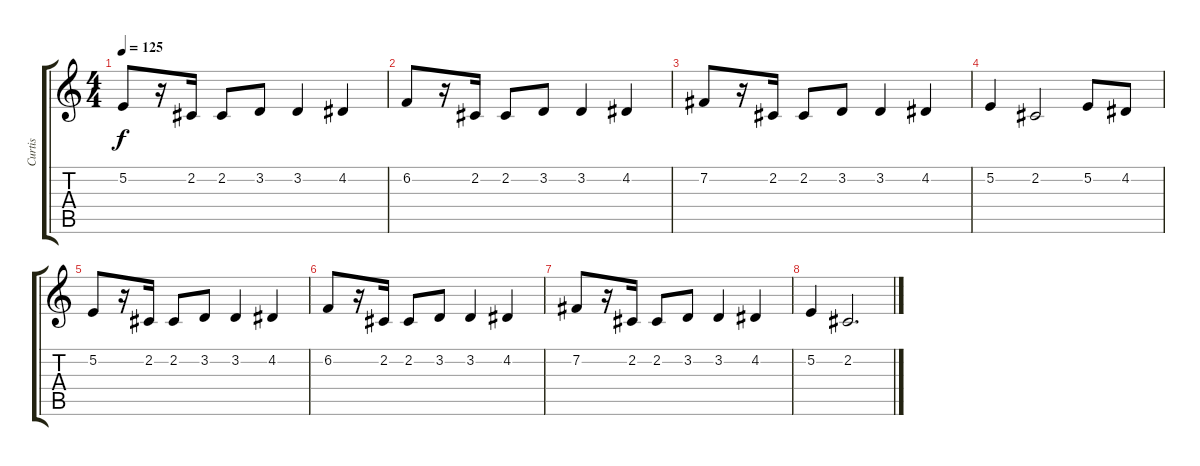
\track ("Curtis" "Curtis") {instrument baritonesax}
\staff {score tabs}
\tuning (E4 B3 G3 D3 A2 E2) {hide}
\ts (4 4)
\tempo 125
\clef g2
\ks c
5.2.8{dy f} r.16 2.2.16 2.2.8 3.2.8 3.2.4 4.2.4 |
6.2.8 r.16 2.2.16 2.2.8 3.2.8 3.2.4 4.2.4 |
7.2.8 r.16 2.2.16 2.2.8 3.2.8 3.2.4 4.2.4 |
5.2.4 2.2.2 5.2.8 4.2.8 |
5.2.8 r.16 2.2.16 2.2.8 3.2.8 3.2.4 4.2.4 |
6.2.8 r.16 2.2.16 2.2.8 3.2.8 3.2.4 4.2.4 |
7.2.8 r.16 2.2.16 2.2.8 3.2.8 3.2.4 4.2.4 |
5.2.4 2.2.2{d}
